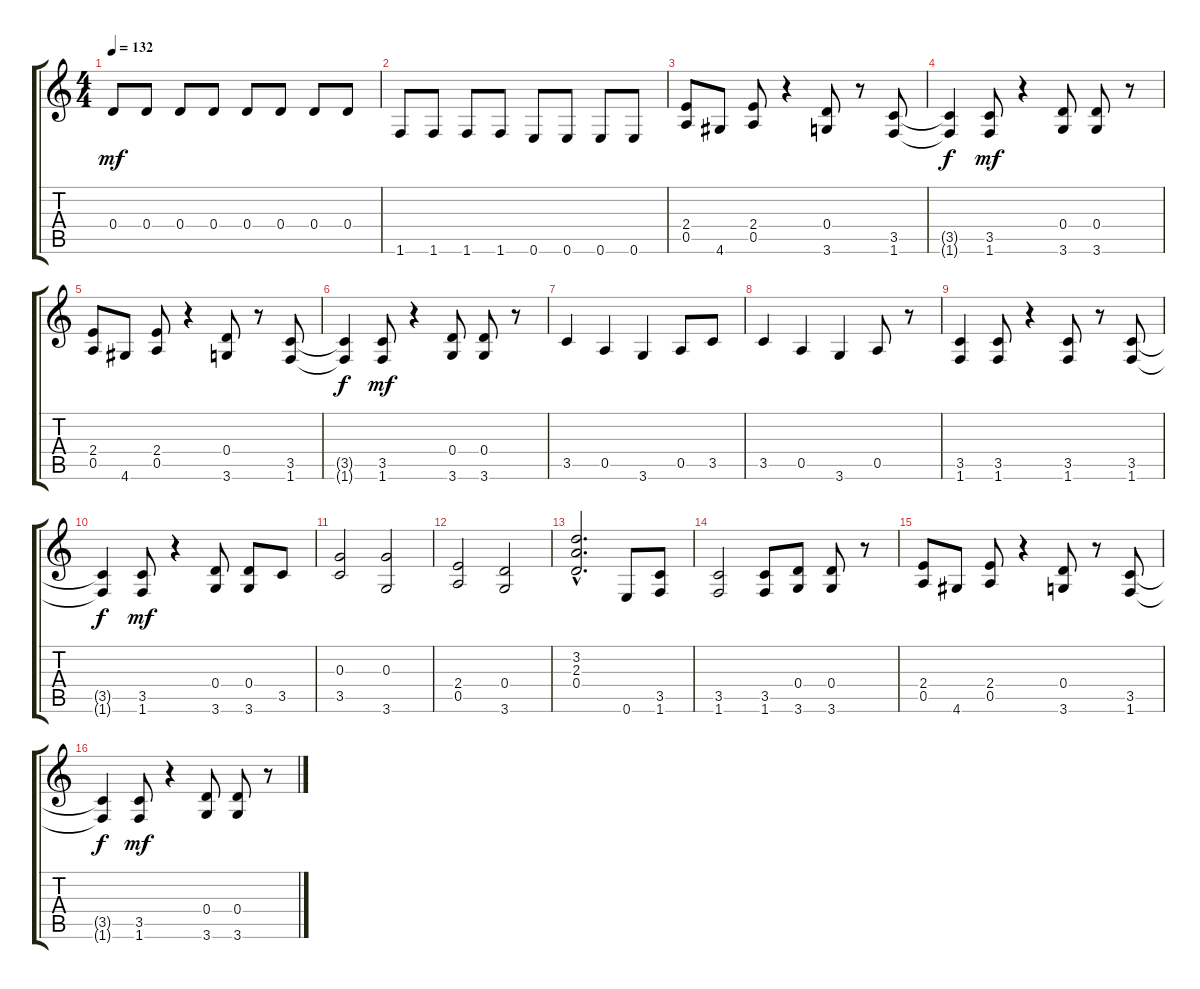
\track "" {instrument distortionguitar}
\staff {score tabs}
\tuning (E4 B3 G3 D3 A2 E2) {hide}
\ts (4 4)
\tempo 132
\clef g2
\ks c
0.4.8{dy mf} 0.4.8 0.4.8 0.4.8 0.4.8 0.4.8 0.4.8 0.4.8 |
1.6.8 1.6.8 1.6.8 1.6.8 0.6.8 0.6.8 0.6.8 0.6.8 |
(2.4 0.5).8 4.6.8 (2.4 0.5).8 r.4 (0.4 3.6).8 r.8 (3.5 1.6).8 |
(3.5{t} 1.6{t}).4{dy f} (3.5 1.6).8{dy mf} r.4 (0.4 3.6).8 (0.4 3.6).8 r.8 |
(2.4 0.5).8 4.6.8 (2.4 0.5).8 r.4 (0.4 3.6).8 r.8 (3.5 1.6).8 |
(3.5{t} 1.6{t}).4{dy f} (3.5 1.6).8{dy mf} r.4 (0.4 3.6).8 (0.4 3.6).8 r.8 |
3.5.4 0.5.4 3.6.4 0.5.8 3.5.8 |
3.5.4 0.5.4 3.6.4 0.5.8 r.8 |
(3.5 1.6).4 (3.5 1.6).8 r.4 (3.5 1.6).8 r.8 (3.5 1.6).8 |
(3.5{t} 1.6{t}).4{dy f} (3.5 1.6).8{dy mf} r.4 (0.4 3.6).8 (0.4 3.6).8 3.5.8 |
(0.3 3.5).2 (0.3 3.6).2 |
(2.4 0.5).2 (0.4 3.6).2 |
(3.2{hac} 2.3{hac} 0.4{hac}).2{d} 0.6.8 (3.5 1.6).8 |
(3.5 1.6).2 (3.5 1.6).8 (0.4 3.6).8 (0.4 3.6).8 r.8 |
(2.4 0.5).8 4.6.8 (2.4 0.5).8 r.4 (0.4 3.6).8 r.8 (3.5 1.6).8 |
(3.5{t} 1.6{t}).4{dy f} (3.5 1.6).8{dy mf} r.4 (0.4 3.6).8 (0.4 3.6).8 r.8
